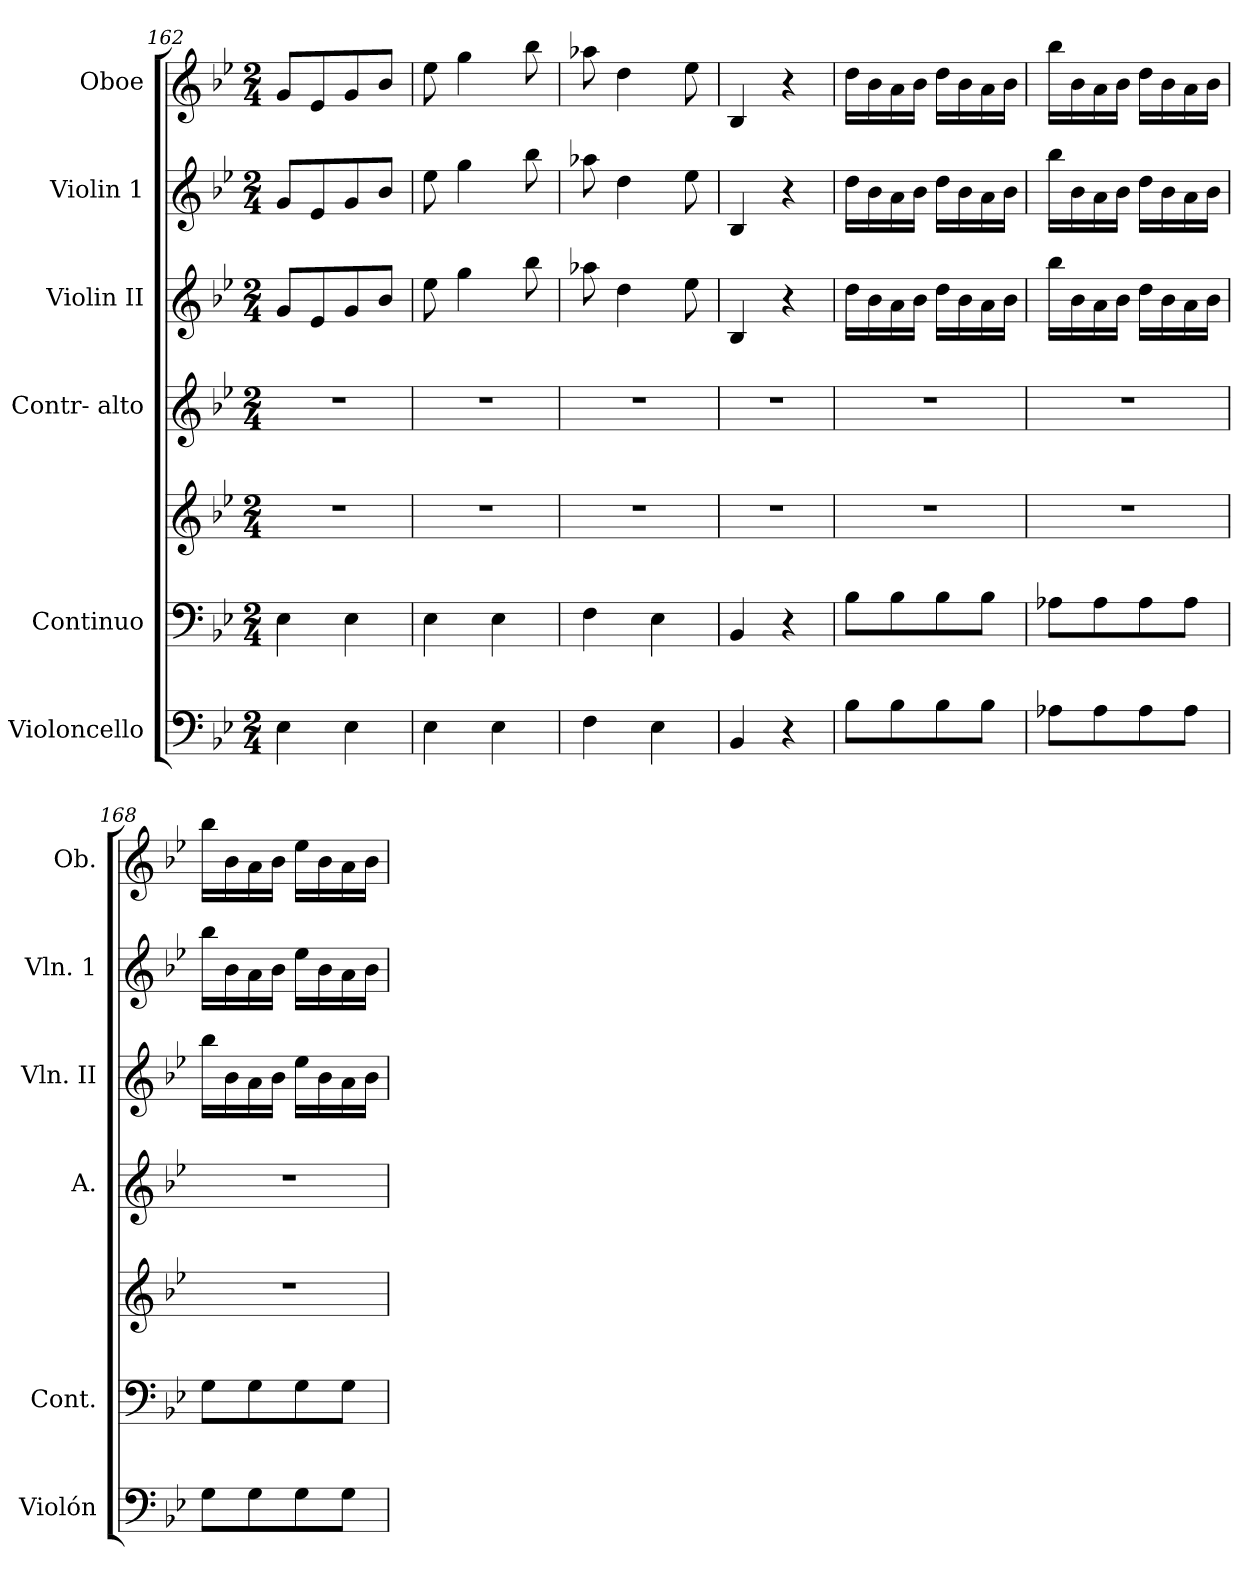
**kern	**kern	**kern	**kern	**kern	**kern	**kern
*part6	*part5	*part5	*part4	*part3	*part2	*part1
*staff7	*staff6	*staff5	*staff4	*staff3	*staff2	*staff1
*I"Violoncello	*I"Continuo	*	*I"Contr- alto	*I"Violin II	*I"Violin 1	*I"Oboe
*I'Violón	*I'Cont.	*	*I'A.	*I'Vln. II	*I'Vln. 1	*I'Ob.
*clefF4	*clefF4	*clefG2	*clefG2	*clefG2	*clefG2	*clefG2
*k[b-e-]	*k[b-e-]	*k[b-e-]	*k[b-e-]	*k[b-e-]	*k[b-e-]	*k[b-e-]
*B-:	*B-:	*B-:	*B-:	*B-:	*B-:	*B-:
*M2/4	*M2/4	*M2/4	*M2/4	*M2/4	*M2/4	*M2/4
=162	=162	=162	=162	=162	=162	=162
!	!	!LO:N:vis=1	!LO:N:vis=1	!	!	!
4E-i\	4E-i\	2r	2r	8gi/L	8gi/L	8gi/L
.	.	.	.	8e-i/	8e-i/	8e-i/
4E-i\	4E-i\	.	.	8gi/	8gi/	8gi/
.	.	.	.	8b-i/J	8b-i/J	8b-i/J
=163	=163	=163	=163	=163	=163	=163
!	!	!LO:N:vis=1	!LO:N:vis=1	!	!	!
4E-i\	4E-i\	2r	2r	8ee-i\	8ee-i\	8ee-i\
.	.	.	.	4ggi\	4ggi\	4ggi\
4E-i\	4E-i\	.	.	.	.	.
.	.	.	.	8bb-i\	8bb-i\	8bb-i\
=164	=164	=164	=164	=164	=164	=164
!	!	!LO:N:vis=1	!LO:N:vis=1	!	!	!
4Fi\	4Fi\	2r	2r	8aa-Xi\	8aa-Xi\	8aa-Xi\
.	.	.	.	4ddi\	4ddi\	4ddi\
4E-i\	4E-i\	.	.	.	.	.
.	.	.	.	8ee-i\	8ee-i\	8ee-i\
=165	=165	=165	=165	=165	=165	=165
!	!	!LO:N:vis=1	!LO:N:vis=1	!	!	!
4BB-i/	4BB-i/	2r	2r	4B-i/	4B-i/	4B-i/
4r	4r	.	.	4r	4r	4r
=166	=166	=166	=166	=166	=166	=166
!	!	!LO:N:vis=1	!LO:N:vis=1	!	!	!
8B-i\L	8B-i\L	2r	2r	16ddi\LL	16ddi\LL	16ddi\LL
.	.	.	.	16b-i\	16b-i\	16b-i\
8B-i\	8B-i\	.	.	16ai\	16ai\	16ai\
.	.	.	.	16b-i\JJ	16b-i\JJ	16b-i\JJ
8B-i\	8B-i\	.	.	16ddi\LL	16ddi\LL	16ddi\LL
.	.	.	.	16b-i\	16b-i\	16b-i\
8B-i\J	8B-i\J	.	.	16ai\	16ai\	16ai\
.	.	.	.	16b-i\JJ	16b-i\JJ	16b-i\JJ
=167	=167	=167	=167	=167	=167	=167
!	!	!LO:N:vis=1	!LO:N:vis=1	!	!	!
8A-Xi\L	8A-Xi\L	2r	2r	16bb-i\LL	16bb-i\LL	16bb-i\LL
.	.	.	.	16b-i\	16b-i\	16b-i\
8A-i\	8A-i\	.	.	16ai\	16ai\	16ai\
.	.	.	.	16b-i\JJ	16b-i\JJ	16b-i\JJ
8A-i\	8A-i\	.	.	16ddi\LL	16ddi\LL	16ddi\LL
.	.	.	.	16b-i\	16b-i\	16b-i\
8A-i\J	8A-i\J	.	.	16ai\	16ai\	16ai\
.	.	.	.	16b-i\JJ	16b-i\JJ	16b-i\JJ
=168	=168	=168	=168	=168	=168	=168
!	!	!LO:N:vis=1	!LO:N:vis=1	!	!	!
8Gi\L	8Gi\L	2r	2r	16bb-i\LL	16bb-i\LL	16bb-i\LL
.	.	.	.	16b-i\	16b-i\	16b-i\
8Gi\	8Gi\	.	.	16ai\	16ai\	16ai\
.	.	.	.	16b-i\JJ	16b-i\JJ	16b-i\JJ
8Gi\	8Gi\	.	.	16ee-i\LL	16ee-i\LL	16ee-i\LL
.	.	.	.	16b-i\	16b-i\	16b-i\
8Gi\J	8Gi\J	.	.	16ai\	16ai\	16ai\
.	.	.	.	16b-i\JJ	16b-i\JJ	16b-i\JJ
=	=	=	=	=	=	=
*-	*-	*-	*-	*-	*-	*-
